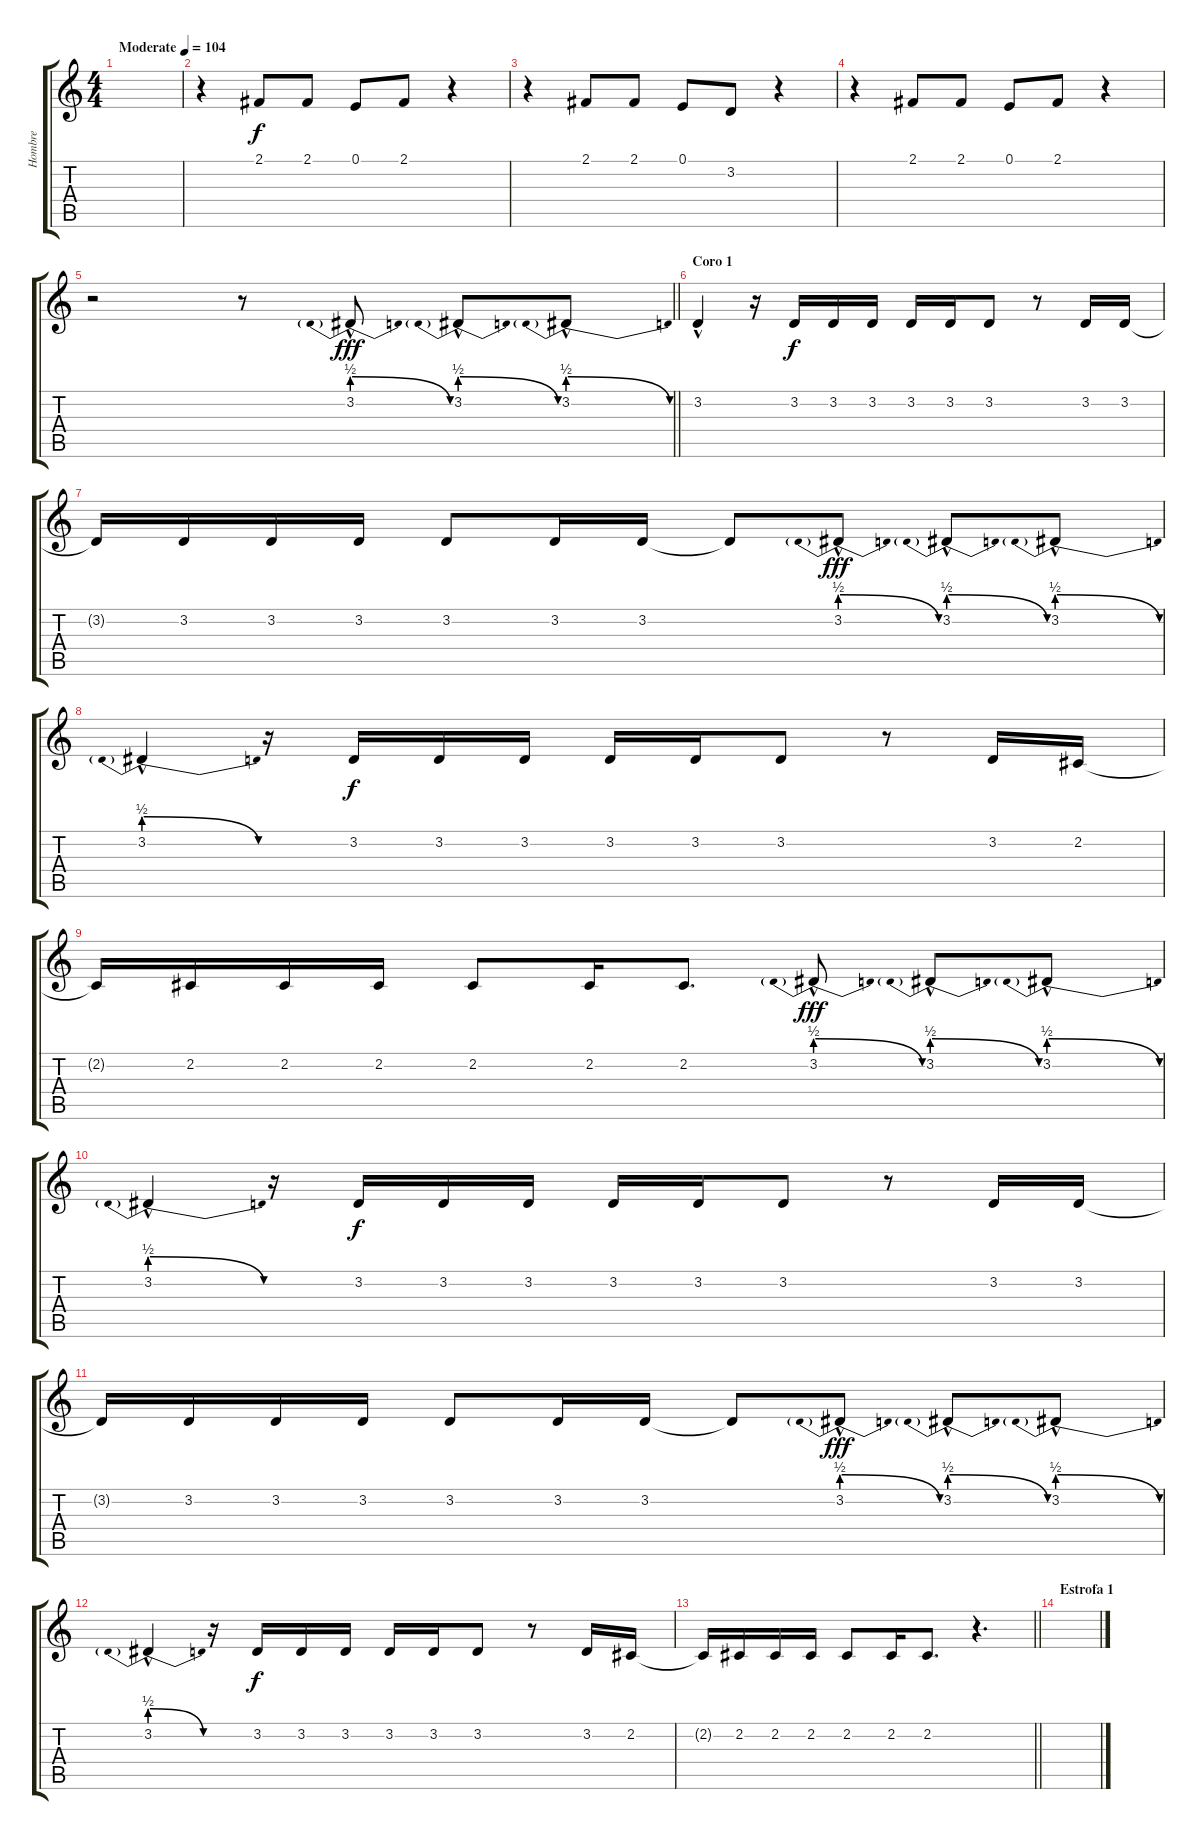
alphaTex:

\track ("Hombre" "Hombre") {instrument lead1square}
\staff {score tabs}
\tuning (E4 B3 G3 D3 A2 E2) {hide}
\ts (4 4)
\tempo (104 "Moderate")
\clef g2
\ks c
|
r.4 2.1.8 2.1.8 0.1.8 2.1.8 r.4 |
r.4 2.1.8 2.1.8 0.1.8 3.2.8 r.4 |
r.4 2.1.8 2.1.8 0.1.8 2.1.8 r.4 |
\barLineRight lightlight
r.2 r.8 3.2{be (prebendrelease 0 2 60 0) hac}.8{dy fff} 3.2{be (prebendrelease 0 2 60 0) hac}.8 3.2{be (prebendrelease 0 2 60 0) hac}.8 |
\section ("" "Coro 1")
3.2{hac}.4 r.16 3.2.16{dy f} 3.2.16 3.2.16 3.2.16 3.2.16 3.2.8 r.8 3.2.16 3.2.16 |
3.2{t}.16 3.2.16 3.2.16 3.2.16 3.2.8 3.2.16 3.2.16 3.2{t}.8 3.2{be (prebendrelease 0 2 60 0) hac}.8{dy fff} 3.2{be (prebendrelease 0 2 60 0) hac}.8 3.2{be (prebendrelease 0 2 60 0) hac}.8 |
3.2{be (prebendrelease 0 2 60 0) hac}.4 r.16 3.2.16{dy f} 3.2.16 3.2.16 3.2.16 3.2.16 3.2.8 r.8 3.2.16 2.2.16 |
2.2{t}.16 2.2.16 2.2.16 2.2.16 2.2.8 2.2.16 2.2.8{d} 3.2{be (prebendrelease 0 2 60 0) hac}.8{dy fff} 3.2{be (prebendrelease 0 2 60 0) hac}.8 3.2{be (prebendrelease 0 2 60 0) hac}.8 |
3.2{be (prebendrelease 0 2 60 0) hac}.4 r.16 3.2.16{dy f} 3.2.16 3.2.16 3.2.16 3.2.16 3.2.8 r.8 3.2.16 3.2.16 |
3.2{t}.16 3.2.16 3.2.16 3.2.16 3.2.8 3.2.16 3.2.16 3.2{t}.8 3.2{be (prebendrelease 0 2 60 0) hac}.8{dy fff} 3.2{be (prebendrelease 0 2 60 0) hac}.8 3.2{be (prebendrelease 0 2 60 0) hac}.8 |
3.2{be (prebendrelease 0 2 60 0) hac}.4 r.16 3.2.16{dy f} 3.2.16 3.2.16 3.2.16 3.2.16 3.2.8 r.8 3.2.16 2.2.16 |
\barLineRight lightlight
2.2{t}.16 2.2.16 2.2.16 2.2.16 2.2.8 2.2.16 2.2.8{d} r.4{d} |
\section ("" "Estrofa 1")
